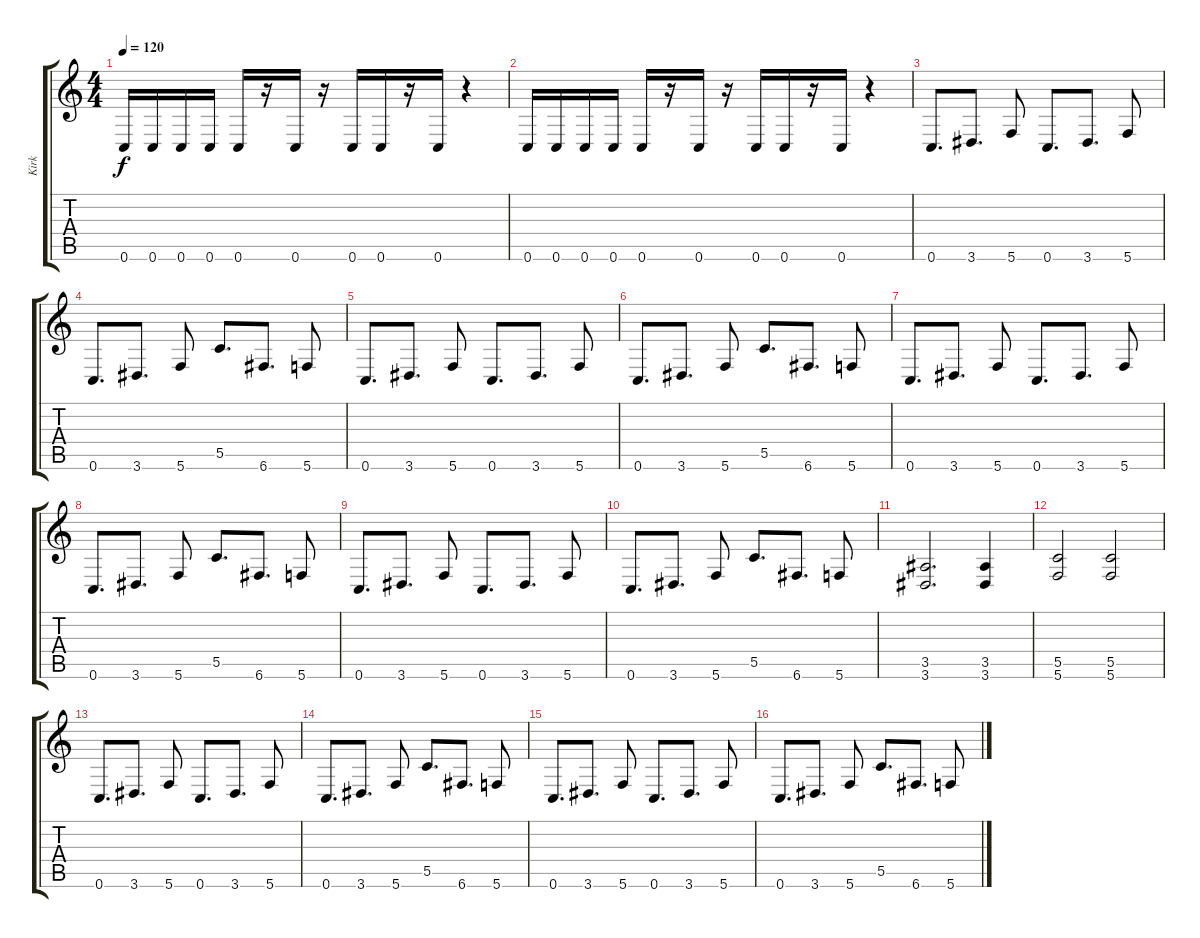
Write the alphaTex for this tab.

\track ("Kirk" "Kirk") {instrument overdrivenguitar}
\staff {score tabs}
\tuning (D4 A3 F3 C3 G2 C2) {hide}
\ts (4 4)
\tempo 120
\clef g2
\ks c
0.6.16{dy f} 0.6.16 0.6.16 0.6.16 0.6.16 r.16 0.6.16 r.16 0.6.16 0.6.16 r.16 0.6.16 r.4 |
0.6.16 0.6.16 0.6.16 0.6.16 0.6.16 r.16 0.6.16 r.16 0.6.16 0.6.16 r.16 0.6.16 r.4 |
0.6.8{d} 3.6.8{d} 5.6.8 0.6.8{d} 3.6.8{d} 5.6.8 |
0.6.8{d} 3.6.8{d} 5.6.8 5.5.8{d} 6.6.8{d} 5.6.8 |
0.6.8{d} 3.6.8{d} 5.6.8 0.6.8{d} 3.6.8{d} 5.6.8 |
0.6.8{d} 3.6.8{d} 5.6.8 5.5.8{d} 6.6.8{d} 5.6.8 |
0.6.8{d} 3.6.8{d} 5.6.8 0.6.8{d} 3.6.8{d} 5.6.8 |
0.6.8{d} 3.6.8{d} 5.6.8 5.5.8{d} 6.6.8{d} 5.6.8 |
0.6.8{d} 3.6.8{d} 5.6.8 0.6.8{d} 3.6.8{d} 5.6.8 |
0.6.8{d} 3.6.8{d} 5.6.8 5.5.8{d} 6.6.8{d} 5.6.8 |
(3.5 3.6).2{d} (3.5 3.6).4 |
(5.5 5.6).2 (5.5 5.6).2 |
0.6.8{d} 3.6.8{d} 5.6.8 0.6.8{d} 3.6.8{d} 5.6.8 |
0.6.8{d} 3.6.8{d} 5.6.8 5.5.8{d} 6.6.8{d} 5.6.8 |
0.6.8{d} 3.6.8{d} 5.6.8 0.6.8{d} 3.6.8{d} 5.6.8 |
0.6.8{d} 3.6.8{d} 5.6.8 5.5.8{d} 6.6.8{d} 5.6.8
